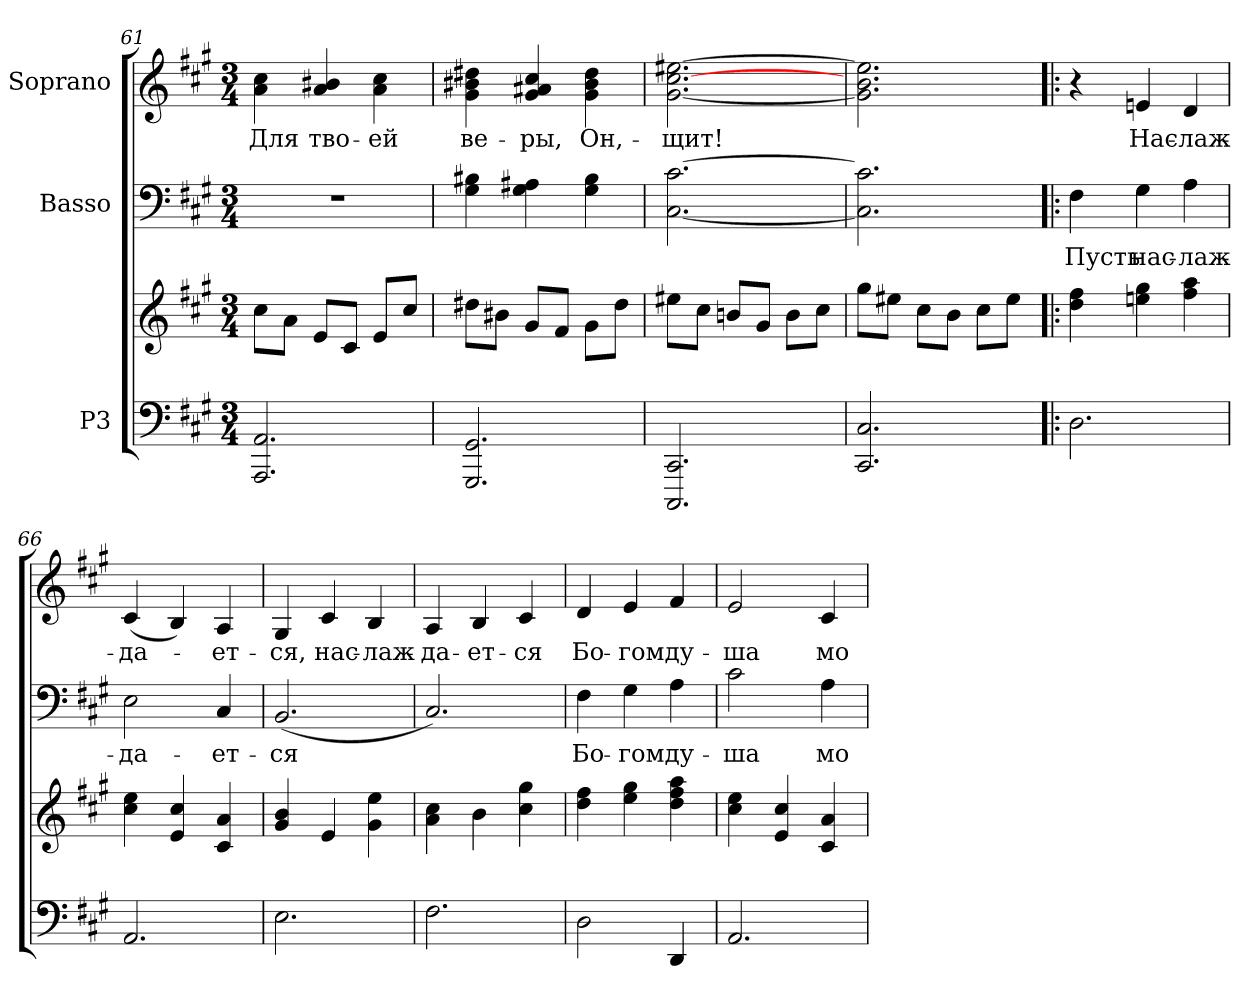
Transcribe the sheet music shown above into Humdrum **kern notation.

**kern	**kern	**kern	**text	**kern	**text
*part3	*part3	*part2	*part2	*part1	*part1
*staff4	*staff3	*staff2	*staff2	*staff1	*staff1
*I"P3	*	*I"Basso	*	*I"Soprano	*
!!LO:PB:g=z
*clefF4	*clefG2	*clefF4	*	*clefG2	*
*k[f#c#g#]	*k[f#c#g#]	*k[f#c#g#]	*	*k[f#c#g#]	*
*A:	*A:	*A:	*	*A:	*
*M3/4	*M3/4	*M3/4	*	*M3/4	*
=61	=61	=61	=61	=61	=61
!	!	!LO:N:vis=1	!	!	!
!	!	!	!	!	!LO:LY:b:color=#000000
2.AAAi/ 2.AAi	8cc#i\L	2.r	.	4ai\ 4cc#i	Для
.	8ai\J	.	.	.	.
!	!	!	!	!	!LO:LY:b:color=#000000
.	8ei/L	.	.	4ai/ 4b#Xi	тво-
.	8c#i/J	.	.	.	.
!	!	!	!	!	!LO:LY:b:color=#000000
.	8ei/L	.	.	4ai\ 4cc#i	-ей
.	8cc#i/J	.	.	.	.
=62	=62	=62	=62	=62	=62
!	!	!	!	!	!LO:LY:b:color=#000000
2.GGG#i/ 2.GG#i	8dd#Xi\L	4G#i\ 4B#Xi	.	4g#i\ 4b#Xi 4dd#Xi	ве-
.	8b#Xi\J	.	.	.	.
!	!	!	!	!	!LO:LY:b:color=#000000
.	8g#i/L	4G#i\ 4A#Xi	.	4g#i/ 4a#Xi 4cc#i	-ры,
.	8f#i/J	.	.	.	.
!	!	!	!	!	!LO:LY:b:color=#000000
.	8g#i\L	4G#i\ 4B#i	.	4g#i\ 4b#i 4dd#i	Он,-
.	8dd#i\J	.	.	.	.
=63	=63	=63	=63	=63	=63
!	!	!	!	!	!LO:LY:b:color=#000000
2.CCC#i/ 2.CC#i	8ee#Xi\L	[<2.C#i\ [>2.c#i	.	[<2.g#i\ [>2.cc#i [>2.ee#Xi	-щит!
.	8cc#i\J	.	.	.	.
.	8bni/L	.	.	.	.
.	8g#i/J	.	.	.	.
.	8bi\L	.	.	.	.
.	8cc#i\J	.	.	.	.
=64	=64	=64	=64	=64	=64
2.CC#i/ 2.C#i	8gg#i\L	2.C#i\] 2.c#i]	.	2.g#i\] 2.bi 2.ee#i]	.
.	8ee#Xi\J	.	.	.	.
.	8cc#i\L	.	.	.	.
.	8bi\J	.	.	.	.
.	8cc#i\L	.	.	.	.
.	8ee#i\J	.	.	.	.
!!LO:LB:g=z
=65!|:	=65!|:	=65!|:	=65!|:	=65!|:	=65!|:
!	!	!	!LO:LY:a:color=#000000	!	!
2.Di\	4ddi\ 4ff#i	4F#i\	Пусть	4r	.
!	!	!	!LO:LY:a:color=#000000	!	!
!	!	!	!	!	!LO:LY:b:color=#000000
.	4eeni\ 4gg#i	4G#i\	нас-	4eni/	Нас-
!	!	!	!LO:LY:a:color=#000000	!	!
!	!	!	!	!	!LO:LY:b:color=#000000
.	4ff#i\ 4aai	4Ai\	-лаж-	4di/	-лаж-
=66	=66	=66	=66	=66	=66
!	!	!	!LO:LY:a:color=#000000	!	!
!	!	!	!	!	!LO:LY:b:color=#000000
2.AAi/	4cc#i\ 4eei	2Ei\	-да-	(4c#i/	-да-
.	4ei/ 4cc#i	.	.	4Bi/)	.
!	!	!	!LO:LY:a:color=#000000	!	!
!	!	!	!	!	!LO:LY:b:color=#000000
.	4c#i/ 4ai	4C#i/	-ет-	4Ai/	-ет-
=67	=67	=67	=67	=67	=67
!	!	!	!LO:LY:a:color=#000000	!	!
!	!	!	!	!	!LO:LY:b:color=#000000
2.Ei\	4g#i/ 4bi	(2.BBi/	-ся	4G#i/	-ся,
!	!	!	!	!	!LO:LY:b:color=#000000
.	4ei/	.	.	4c#i/	нас-
!	!	!	!	!	!LO:LY:b:color=#000000
.	4g#i\ 4eei	.	.	4Bi/	-лаж-
=68	=68	=68	=68	=68	=68
!	!	!	!	!	!LO:LY:b:color=#000000
2.F#i\	4ai\ 4cc#i	2.C#i/)	.	4Ai/	-да-
!	!	!	!	!	!LO:LY:b:color=#000000
.	4bi\	.	.	4Bi/	-ет-
!	!	!	!	!	!LO:LY:b:color=#000000
.	4cc#i\ 4gg#i	.	.	4c#i/	-ся
!!LO:LB:g=z
=69	=69	=69	=69	=69	=69
!	!	!	!LO:LY:a:color=#000000	!	!
!	!	!	!	!	!LO:LY:b:color=#000000
2Di\	4ddi\ 4ff#i	4F#i\	Бо-	4di/	Бо-
!	!	!	!LO:LY:a:color=#000000	!	!
!	!	!	!	!	!LO:LY:b:color=#000000
.	4eei\ 4gg#i	4G#i\	-гом	4ei/	-гом
!	!	!	!LO:LY:a:color=#000000	!	!
!	!	!	!	!	!LO:LY:b:color=#000000
4DDi/	4ddi\ 4ff#i 4aai	4Ai\	ду-	4f#i/	ду-
=70	=70	=70	=70	=70	=70
!	!	!	!LO:LY:a:color=#000000	!	!
!	!	!	!	!	!LO:LY:b:color=#000000
2.AAi/	4cc#i\ 4eei	2c#i\	-ша	2ei/	-ша
.	4ei/ 4cc#i	.	.	.	.
!	!	!	!LO:LY:a:color=#000000	!	!
!	!	!	!	!	!LO:LY:b:color=#000000
.	4c#i/ 4ai	4Ai\	мо-	4c#i/	мо-
=	=	=	=	=	=
*-	*-	*-	*-	*-	*-
